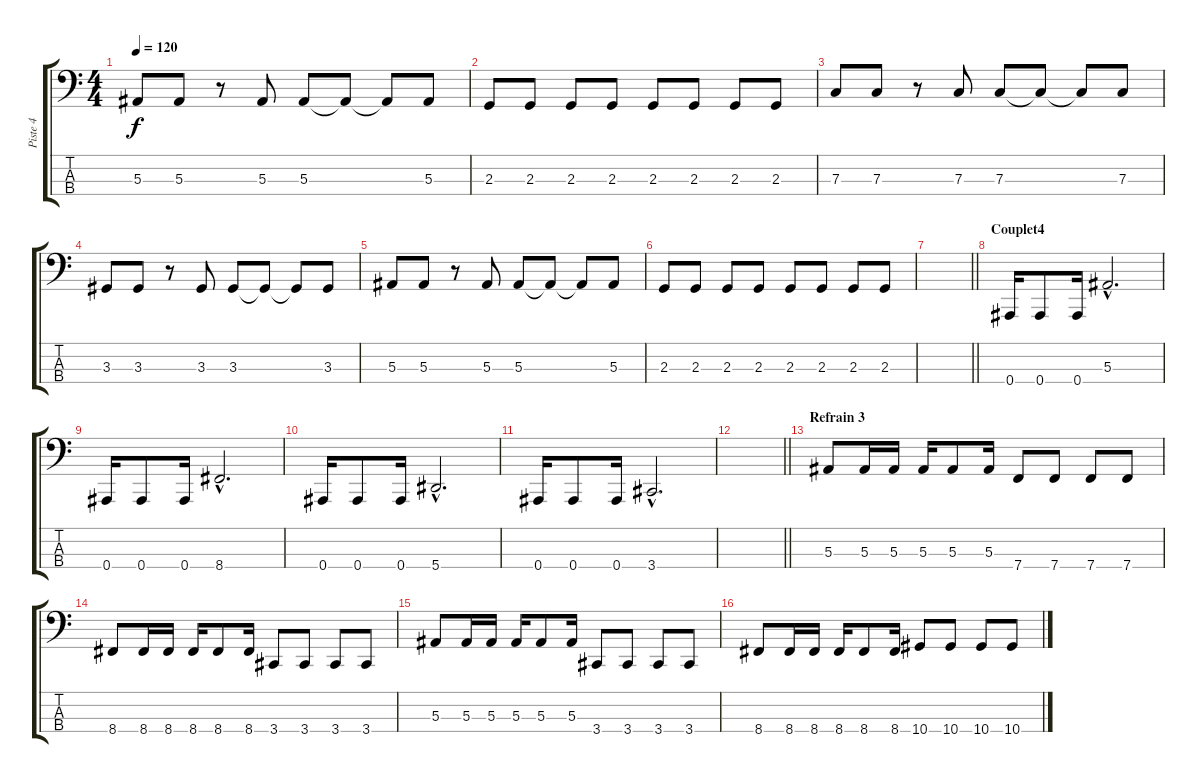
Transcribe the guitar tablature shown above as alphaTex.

\track ("Piste 4" "Piste 4") {instrument electricbasspick}
\staff {score tabs}
\tuning (Eb2 Bb1 F1 Bb0) {hide}
\ts (4 4)
\tempo 120
\clef f4
\ks c
5.3.8{dy f} 5.3.8 r.8 5.3.8 5.3.8 5.3{t}.8 5.3{t}.8 5.3.8 |
2.3.8 2.3.8 2.3.8 2.3.8 2.3.8 2.3.8 2.3.8 2.3.8 |
7.3.8 7.3.8 r.8 7.3.8 7.3.8 7.3{t}.8 7.3{t}.8 7.3.8 |
3.3.8 3.3.8 r.8 3.3.8 3.3.8 3.3{t}.8 3.3{t}.8 3.3.8 |
5.3.8 5.3.8 r.8 5.3.8 5.3.8 5.3{t}.8 5.3{t}.8 5.3.8 |
2.3.8 2.3.8 2.3.8 2.3.8 2.3.8 2.3.8 2.3.8 2.3.8 |
\barLineRight lightlight
|
\section ("" "Couplet4")
0.4.16 0.4.8 0.4.16 5.3{hac}.2{d} |
0.4.16 0.4.8 0.4.16 8.4{hac}.2{d} |
0.4.16 0.4.8 0.4.16 5.4{hac}.2{d} |
0.4.16 0.4.8 0.4.16 3.4{hac}.2{d} |
\barLineRight lightlight
|
\section ("" "Refrain 3")
5.3.8 5.3.16 5.3.16 5.3.16 5.3.8 5.3.16 7.4.8 7.4.8 7.4.8 7.4.8 |
8.4.8 8.4.16 8.4.16 8.4.16 8.4.8 8.4.16 3.4.8 3.4.8 3.4.8 3.4.8 |
5.3.8 5.3.16 5.3.16 5.3.16 5.3.8 5.3.16 3.4.8 3.4.8 3.4.8 3.4.8 |
8.4.8 8.4.16 8.4.16 8.4.16 8.4.8 8.4.16 10.4.8 10.4.8 10.4.8 10.4.8
